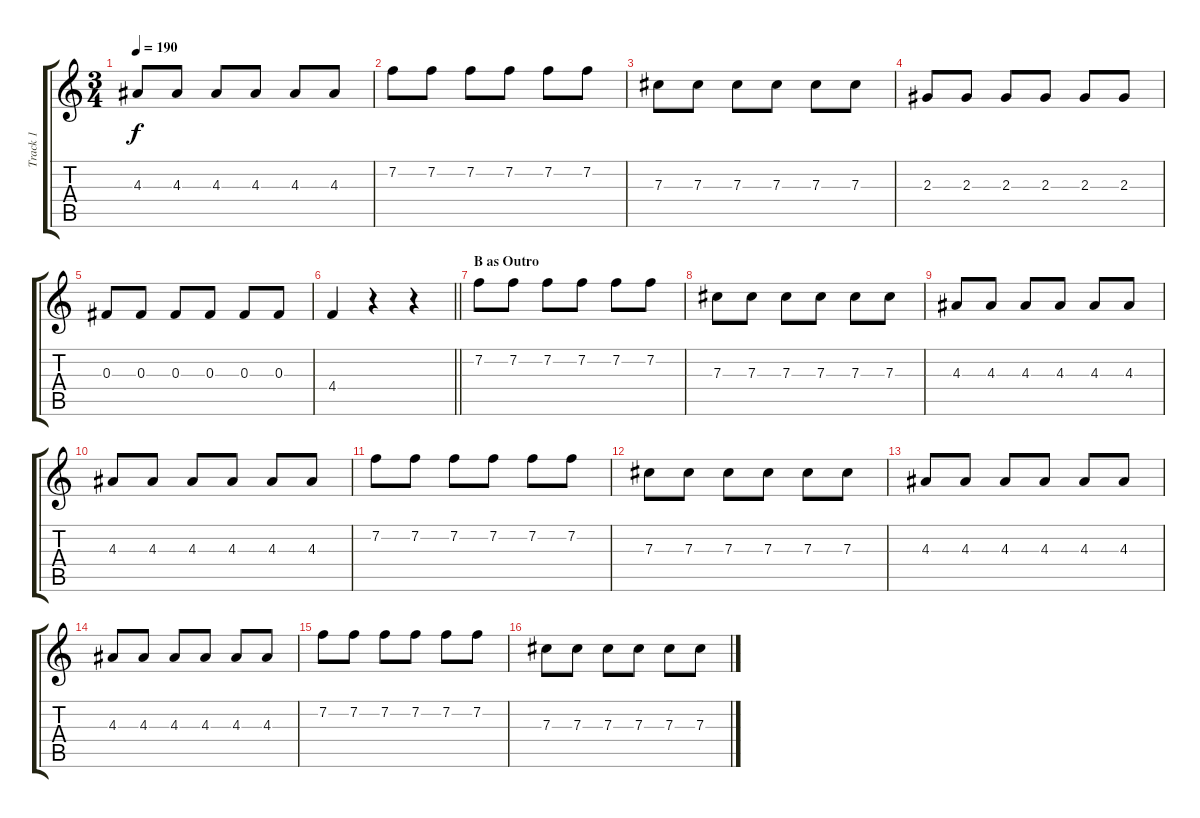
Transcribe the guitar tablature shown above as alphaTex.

\track ("Track 1" "Track 1") {instrument distortionguitar}
\staff {score tabs}
\tuning (Eb4 Bb3 Gb3 Db3 Ab2 Db2) {hide}
\ts (3 4)
\tempo 190
\clef g2
\ks c
4.3.8{dy f} 4.3.8 4.3.8 4.3.8 4.3.8 4.3.8 |
7.2.8 7.2.8 7.2.8 7.2.8 7.2.8 7.2.8 |
7.3.8 7.3.8 7.3.8 7.3.8 7.3.8 7.3.8 |
2.3.8 2.3.8 2.3.8 2.3.8 2.3.8 2.3.8 |
0.3.8 0.3.8 0.3.8 0.3.8 0.3.8 0.3.8 |
\barLineRight lightlight
4.4.4 r.4 r.4 |
\section ("" "B as Outro")
7.2.8 7.2.8 7.2.8 7.2.8 7.2.8 7.2.8 |
7.3.8 7.3.8 7.3.8 7.3.8 7.3.8 7.3.8 |
4.3.8 4.3.8 4.3.8 4.3.8 4.3.8 4.3.8 |
4.3.8 4.3.8 4.3.8 4.3.8 4.3.8 4.3.8 |
7.2.8 7.2.8 7.2.8 7.2.8 7.2.8 7.2.8 |
7.3.8 7.3.8 7.3.8 7.3.8 7.3.8 7.3.8 |
4.3.8 4.3.8 4.3.8 4.3.8 4.3.8 4.3.8 |
4.3.8 4.3.8 4.3.8 4.3.8 4.3.8 4.3.8 |
7.2.8 7.2.8 7.2.8 7.2.8 7.2.8 7.2.8 |
7.3.8 7.3.8 7.3.8 7.3.8 7.3.8 7.3.8
